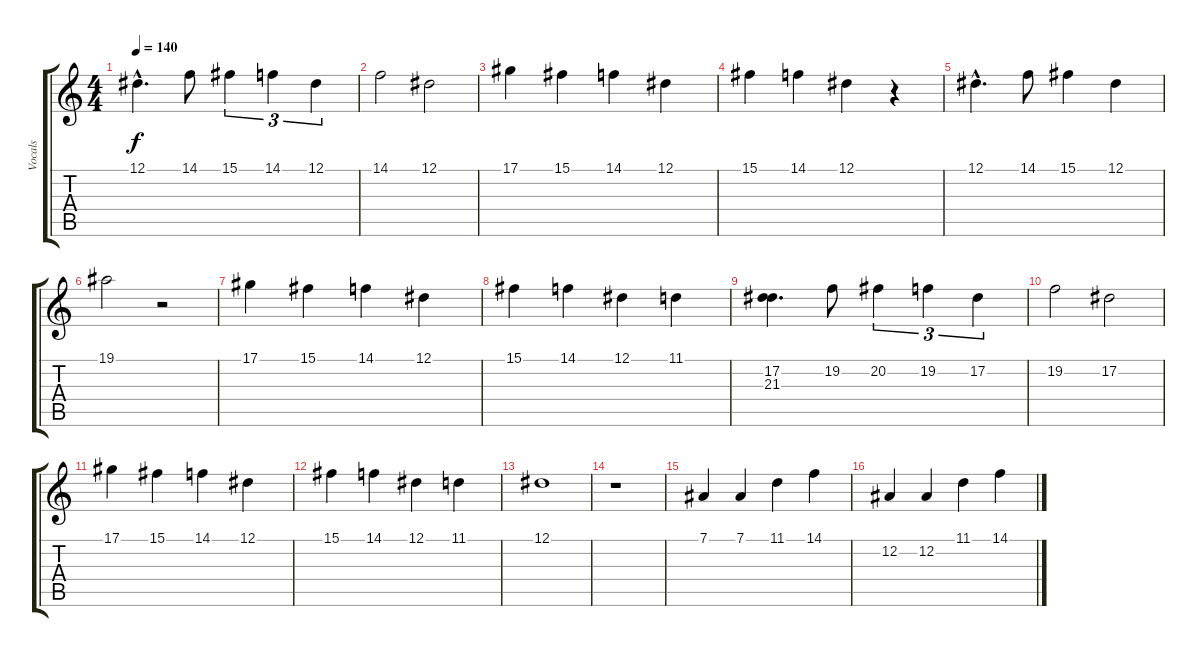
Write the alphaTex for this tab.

\track ("Vocals" "Vocals") {instrument synthvoice}
\staff {score tabs}
\tuning (Eb4 Bb3 Gb3 Db3 Ab2 Eb2) {hide}
\ts (4 4)
\tempo 140
\clef g2
\ks c
12.1{hac}.4{d dy f} 14.1.8 15.1.4{tu (3 2)} 14.1.4{tu (3 2)} 12.1.4{tu (3 2)} |
14.1.2 12.1.2 |
17.1.4 15.1.4 14.1.4 12.1.4 |
15.1.4 14.1.4 12.1.4 r.4 |
12.1{hac}.4{d} 14.1.8 15.1.4 12.1.4 |
19.1.2 r.2 |
17.1.4 15.1.4 14.1.4 12.1.4 |
15.1.4 14.1.4 12.1.4 11.1.4 |
(17.2 21.3).4{d} 19.2.8 20.2.4{tu (3 2)} 19.2.4{tu (3 2)} 17.2.4{tu (3 2)} |
19.2.2 17.2.2 |
17.1.4 15.1.4 14.1.4 12.1.4 |
15.1.4 14.1.4 12.1.4 11.1.4 |
12.1.1 |
r.1 |
7.1.4 7.1.4 11.1.4 14.1.4 |
12.2.4 12.2.4 11.1.4 14.1.4
